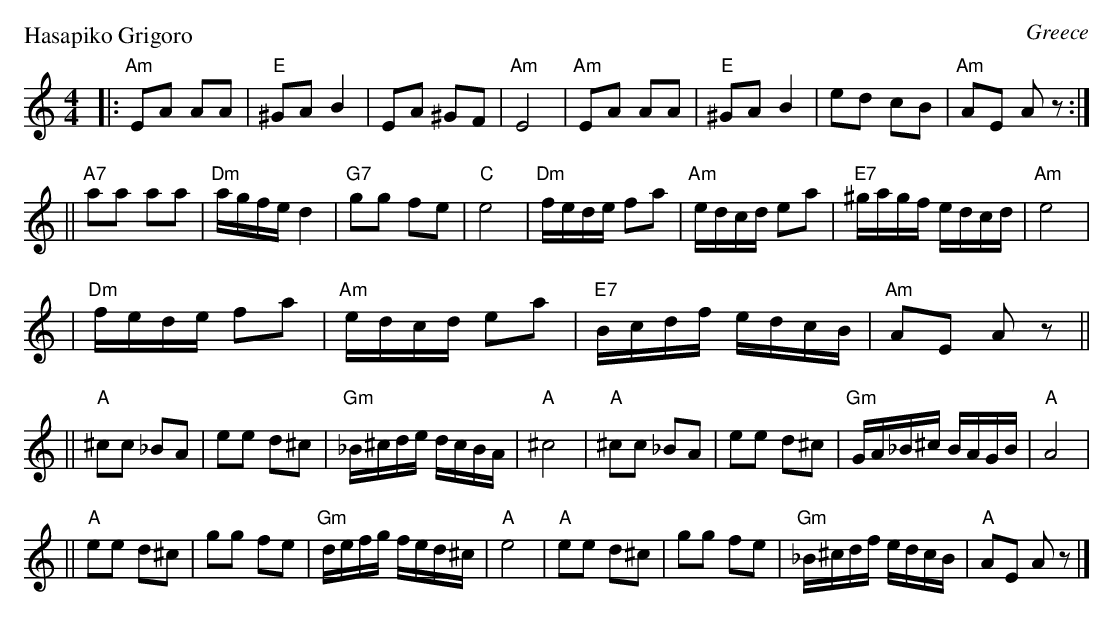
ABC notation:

X:1
P: Hasapiko Grigoro
C: Greece
M: 4/4
L: 1/8
K: Am
|: "Am"EA AA | "E"^GA B2 | EA ^GF | "Am"E4    \
|  "Am"EA AA | "E"^GA B2 | ed cB  | "Am"AE Az :|
|| "A7"aa aa       | "Dm"a/g/f/e/ d2 | "G7"gg fe              | "C"e4     \
|  "Dm"f/e/d/e/ fa | "Am"e/d/c/d/ ea | "E7"^g/a/g/f/ e/d/c/d/ | "Am"e4    |
|  "Dm"f/e/d/e/ fa | "Am"e/d/c/d/ ea | "E7"B/c/d/f/ e/d/c/B/  | "Am"AE Az ||
|| "A"^cc _BA | ee d^c |"Gm"_B/^c/d/e/ d/c/B/A/  | "A"^c4   \
|  "A"^cc _BA | ee d^c |"Gm"G/A/_B/^c/ B/A/G/B/  | "A"A4    |
|| "A"ee d^c  | gg fe  | "Gm"d/e/f/g/ f/e/d/^c/  | "A"e4    \
|  "A"ee d^c  | gg fe  | "Gm"_B/^c/d/f/ e/d/c/B/ | "A"AE Az |]
